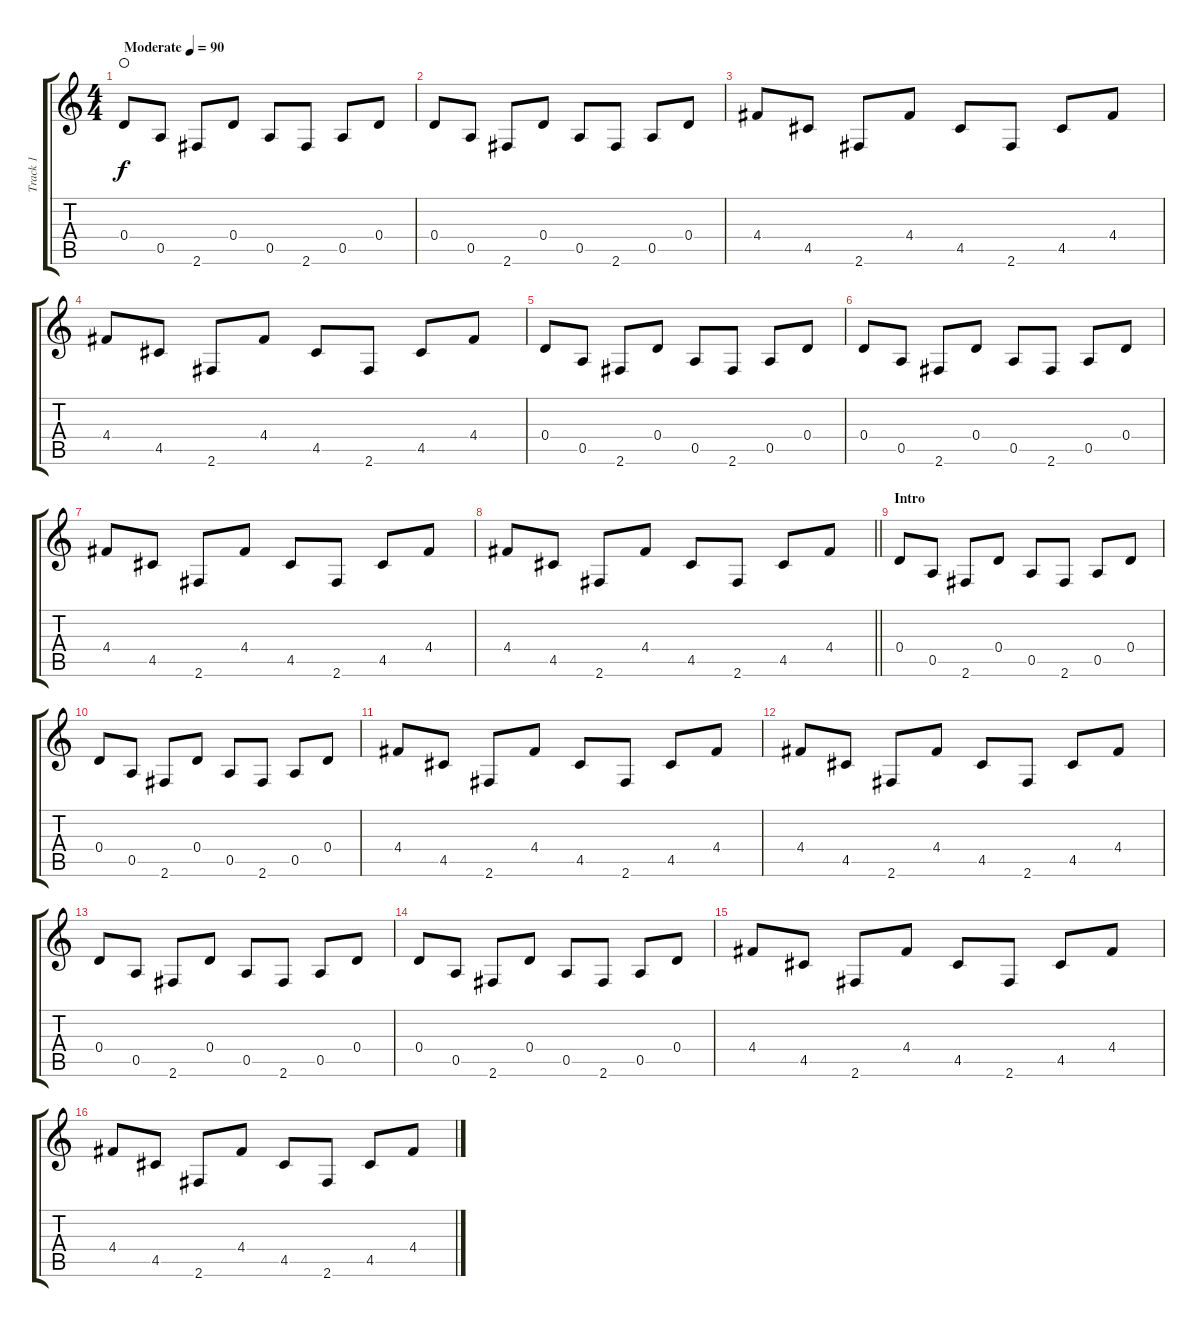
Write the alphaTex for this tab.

\track ("Track 1" "Track 1") {instrument distortionguitar}
\staff {score tabs}
\tuning (E4 B3 G3 D3 A2 E2) {hide}
\ts (4 4)
\tempo (90 "Moderate")
\clef g2
\ks c
0.4.8{dy f instrument electricguitarmuted waho} 0.5.8 2.6.8 0.4.8 0.5.8 2.6.8 0.5.8 0.4.8 |
0.4.8 0.5.8 2.6.8 0.4.8 0.5.8 2.6.8 0.5.8 0.4.8 |
4.4.8 4.5.8 2.6.8 4.4.8 4.5.8 2.6.8 4.5.8 4.4.8 |
4.4.8 4.5.8 2.6.8 4.4.8 4.5.8 2.6.8 4.5.8 4.4.8 |
0.4.8 0.5.8 2.6.8 0.4.8 0.5.8 2.6.8 0.5.8 0.4.8 |
0.4.8 0.5.8 2.6.8 0.4.8 0.5.8 2.6.8 0.5.8 0.4.8 |
4.4.8 4.5.8 2.6.8 4.4.8 4.5.8 2.6.8 4.5.8 4.4.8 |
\barLineRight lightlight
4.4.8 4.5.8 2.6.8 4.4.8 4.5.8 2.6.8 4.5.8 4.4.8 |
\section ("" "Intro")
0.4.8 0.5.8 2.6.8 0.4.8 0.5.8 2.6.8 0.5.8 0.4.8 |
0.4.8 0.5.8 2.6.8 0.4.8 0.5.8 2.6.8 0.5.8 0.4.8 |
4.4.8 4.5.8 2.6.8 4.4.8 4.5.8 2.6.8 4.5.8 4.4.8 |
4.4.8 4.5.8 2.6.8 4.4.8 4.5.8 2.6.8 4.5.8 4.4.8 |
0.4.8 0.5.8 2.6.8 0.4.8 0.5.8 2.6.8 0.5.8 0.4.8 |
0.4.8 0.5.8 2.6.8 0.4.8 0.5.8 2.6.8 0.5.8 0.4.8 |
4.4.8 4.5.8 2.6.8 4.4.8 4.5.8 2.6.8 4.5.8 4.4.8 |
4.4.8 4.5.8 2.6.8 4.4.8 4.5.8 2.6.8 4.5.8 4.4.8
